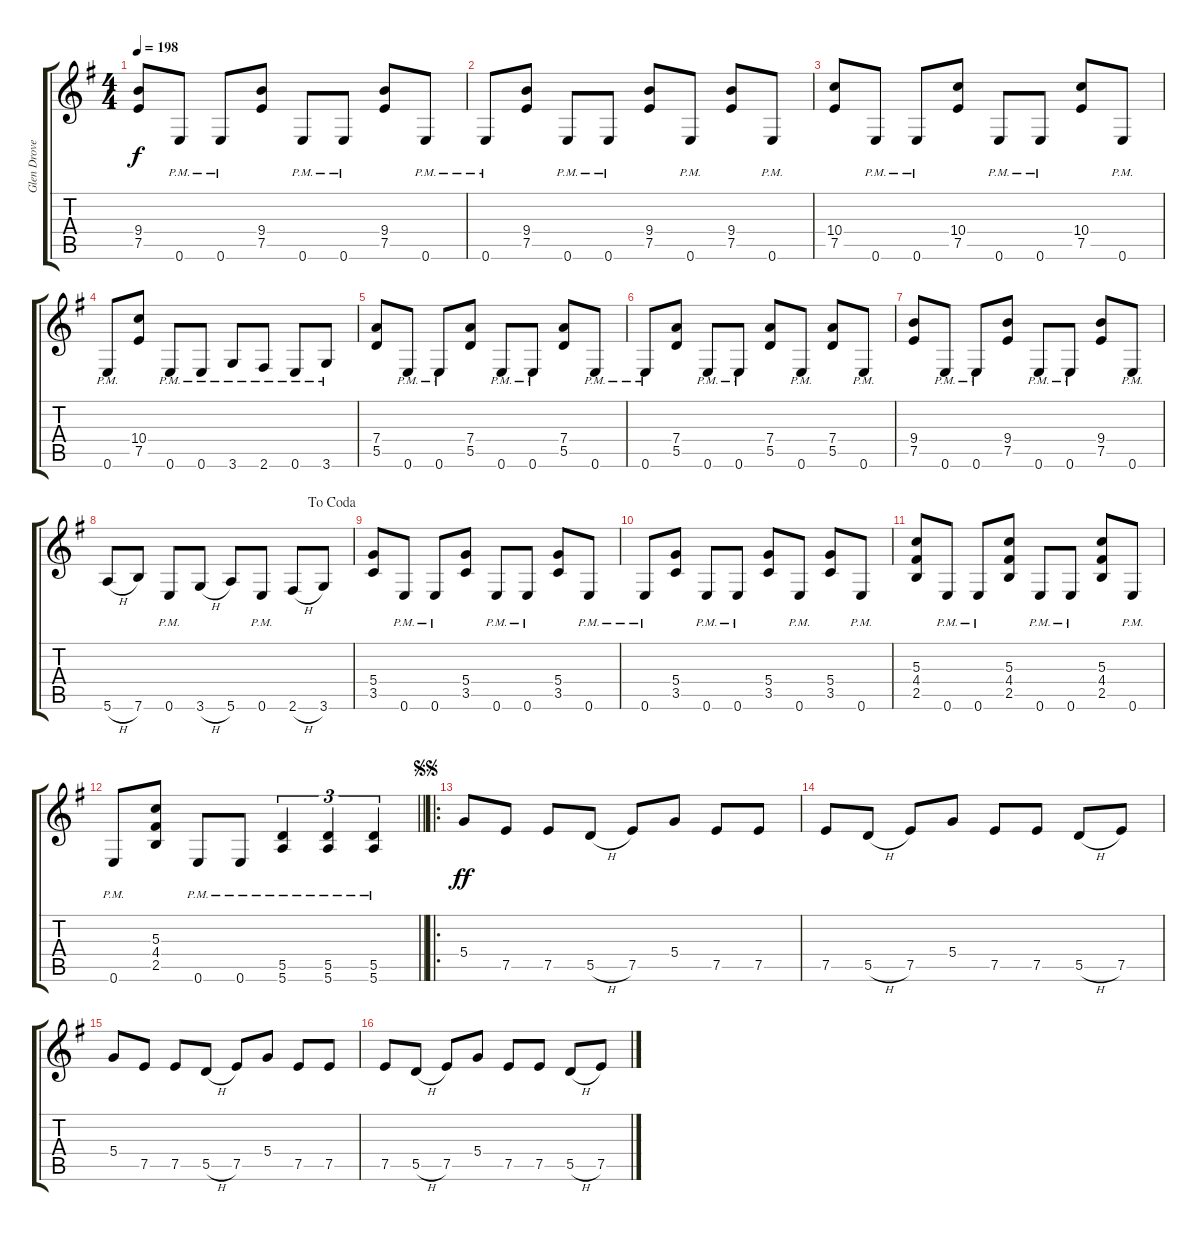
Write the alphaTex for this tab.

\track ("Glen Drover" "Glen Drove") {instrument overdrivenguitar}
\staff {score tabs}
\tuning (E4 B3 G3 D3 A2 E2) {hide}
\ts (4 4)
\tempo 198
\clef g2
\ks g
(9.4 7.5).8{dy f} 0.6{pm}.8 0.6{pm}.8 (9.4 7.5).8 0.6{pm}.8 0.6{pm}.8 (9.4 7.5).8 0.6{pm}.8 |
0.6{pm}.8 (9.4 7.5).8 0.6{pm}.8 0.6{pm}.8 (9.4 7.5).8 0.6{pm}.8 (9.4 7.5).8 0.6{pm}.8 |
(10.4 7.5).8 0.6{pm}.8 0.6{pm}.8 (10.4 7.5).8 0.6{pm}.8 0.6{pm}.8 (10.4 7.5).8 0.6{pm}.8 |
0.6{pm}.8 (10.4 7.5).8 0.6{pm}.8 0.6{pm}.8 3.6{pm}.8 2.6{pm}.8 0.6{pm}.8 3.6{pm}.8 |
(7.4 5.5).8 0.6{pm}.8 0.6{pm}.8 (7.4 5.5).8 0.6{pm}.8 0.6{pm}.8 (7.4 5.5).8 0.6{pm}.8 |
0.6{pm}.8 (7.4 5.5).8 0.6{pm}.8 0.6{pm}.8 (7.4 5.5).8 0.6{pm}.8 (7.4 5.5).8 0.6{pm}.8 |
(9.4 7.5).8 0.6{pm}.8 0.6{pm}.8 (9.4 7.5).8 0.6{pm}.8 0.6{pm}.8 (9.4 7.5).8 0.6{pm}.8 |
\jump dacoda
5.6{h}.8 7.6.8 0.6{pm}.8 3.6{h}.8 5.6.8 0.6{pm}.8 2.6{h}.8 3.6.8 |
(5.4 3.5).8 0.6{pm}.8 0.6{pm}.8 (5.4 3.5).8 0.6{pm}.8 0.6{pm}.8 (5.4 3.5).8 0.6{pm}.8 |
0.6{pm}.8 (5.4 3.5).8 0.6{pm}.8 0.6{pm}.8 (5.4 3.5).8 0.6{pm}.8 (5.4 3.5).8 0.6{pm}.8 |
(5.3 4.4 2.5).8 0.6{pm}.8 0.6{pm}.8 (5.3 4.4 2.5).8 0.6{pm}.8 0.6{pm}.8 (5.3 4.4 2.5).8 0.6{pm}.8 |
\barLineRight lightlight
0.6{pm}.8 (5.3 4.4 2.5).8 0.6{pm}.8 0.6{pm}.8 (5.5{pm} 5.6{pm}).4{tu (3 2)} (5.5{pm} 5.6{pm}).4{tu (3 2)} (5.5{pm} 5.6{pm}).4{tu (3 2)} |
\ro
\jump segnosegno
5.4.8{dy ff} 7.5.8 7.5.8 5.5{h}.8 7.5.8 5.4.8 7.5.8 7.5.8 |
7.5.8 5.5{h}.8 7.5.8 5.4.8 7.5.8 7.5.8 5.5{h}.8 7.5.8 |
5.4.8 7.5.8 7.5.8 5.5{h}.8 7.5.8 5.4.8 7.5.8 7.5.8 |
7.5.8 5.5{h}.8 7.5.8 5.4.8 7.5.8 7.5.8 5.5{h}.8 7.5.8
